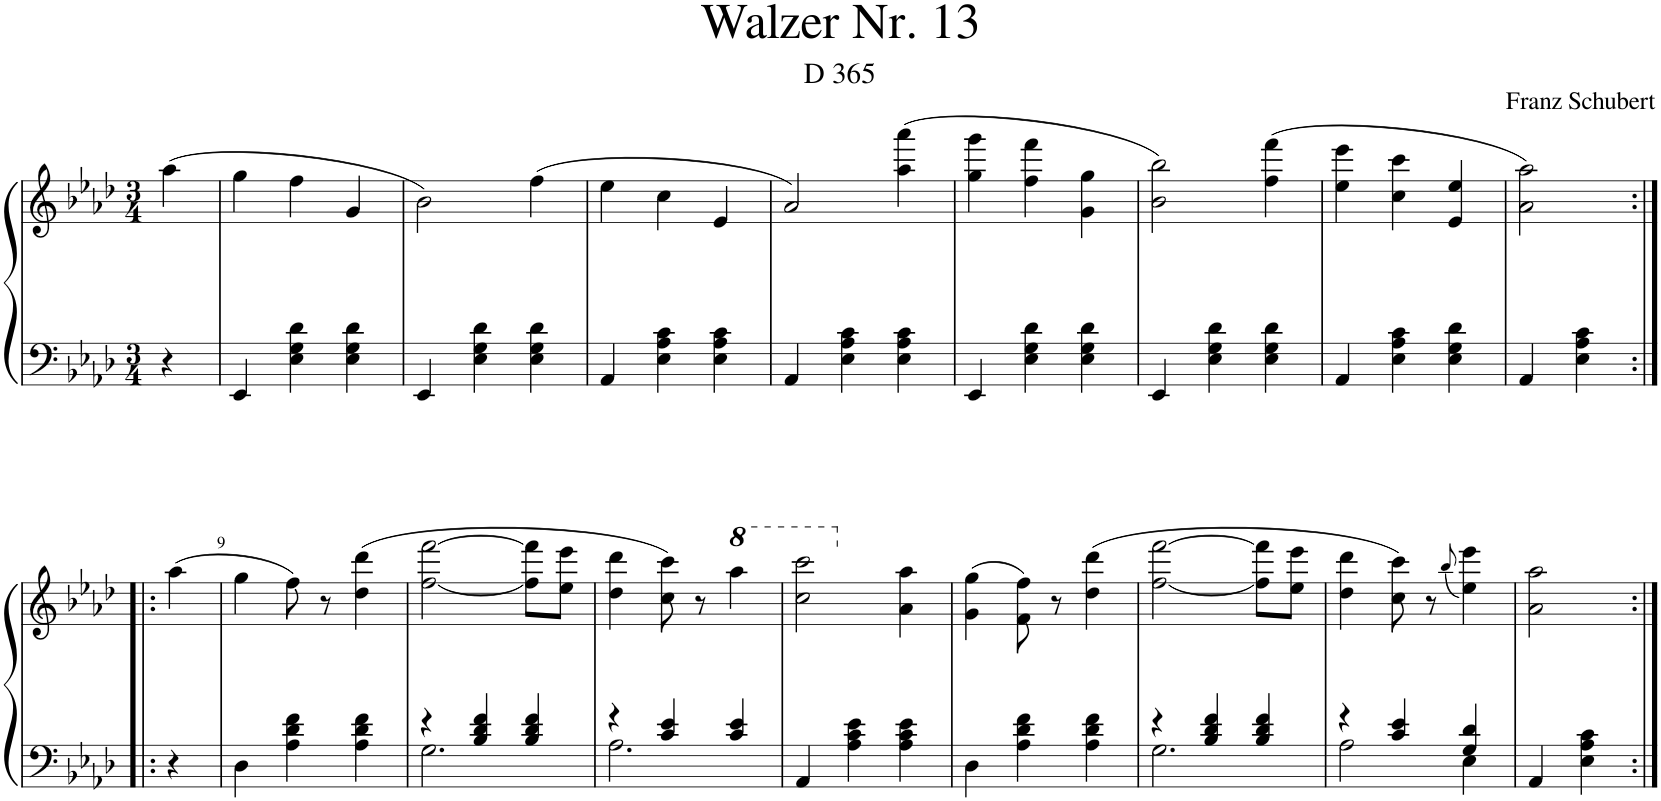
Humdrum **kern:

**kern	**kern
*part1	*part1
*staff2	*staff1
*I"Piano	*
*I'Pno.	*
*clefF4	*clefG2
*k[b-e-a-d-]	*k[b-e-a-d-]
*M3/4	*M3/4
=	=
4r	(4aa-\
=1	=1
4EE-/	4gg\
4E-\ 4G\ 4d-\	4ff\
4E-\ 4G\ 4d-\	4g/
=2	=2
4EE-/	2b-\)
4E-\ 4G\ 4d-\	.
4E-\ 4G\ 4d-\	(4ff\
=3	=3
4AA-/	4ee-\
4E-\ 4A-\ 4c\	4cc\
4E-\ 4A-\ 4c\	4e-/
=4	=4
4AA-/	2a-/)
4E-\ 4A-\ 4c\	.
4E-\ 4A-\ 4c\	(4aa-\ 4aaa-\
=5	=5
4EE-/	4gg\ 4ggg\
4E-\ 4G\ 4d-\	4ff\ 4fff\
4E-\ 4G\ 4d-\	4g\ 4gg\
=6	=6
4EE-/	2b-\ 2bb-\)
4E-\ 4G\ 4d-\	.
4E-\ 4G\ 4d-\	(4ff\ 4fff\
=7	=7
4AA-/	4ee-\ 4eee-\
4E-\ 4A-\ 4c\	4cc\ 4ccc\
4E-\ 4G\ 4d-\	4e-/ 4ee-/
=8	=8
4AA-/	2a-\ 2aa-\)
4E-\ 4A-\ 4c\	.
!!LO:LB:g=z
=8X1:|!|:	=8X1:|!|:
4r	(4aa-\
=9	=9
4D-\	4gg\
4A-\ 4d-\ 4f\	8ff\)
.	8r
4A-\ 4d-\ 4f\	(4dd-\ 4ddd-\
=10	=10
*^	*
4r	2.G\	[2ff\ [2fff\
4B-/ 4d-/ 4f/	.	.
4B-/ 4d-/ 4f/	.	8ff\] 8fff\]L
.	.	8ee-\ 8eee-\J
=11	=11	=11
4r	2.A-\	4dd-\ 4ddd-\
4c/ 4e-/	.	8cc\ 8ccc\)
.	.	8r
*	*	*8va
4c/ 4e-/	.	4aaa-\
*v	*v	*
=12	=12
4AA-/	2ccc\ 2cccc\
4A-\ 4c\ 4e-\	.
*	*X8va
4A-\ 4c\ 4e-\	4a-\ 4aa-\
=13	=13
4D-\	(4g\ 4gg\
4A-\ 4d-\ 4f\	8f\ 8ff\)
.	8r
4A-\ 4d-\ 4f\	(4dd-\ 4ddd-\
=14	=14
*^	*
4r	2.G\	[2ff\ [2fff\
4B-/ 4d-/ 4f/	.	.
4B-/ 4d-/ 4f/	.	8ff\] 8fff\]L
.	.	8ee-\ 8eee-\J
=15	=15	=15
4r	2A-\	4dd-\ 4ddd-\
4c/ 4e-/	.	8cc\ 8ccc\)
.	.	8r
.	.	(<8qbb-/
4G/ 4d-/	4E-\	4ee-\ 4eee-\)
*v	*v	*
=16	=16
4AA-/	2a-\ 2aa-\
4E-\ 4A-\ 4c\	.
=:|!	=:|!
*-	*-
